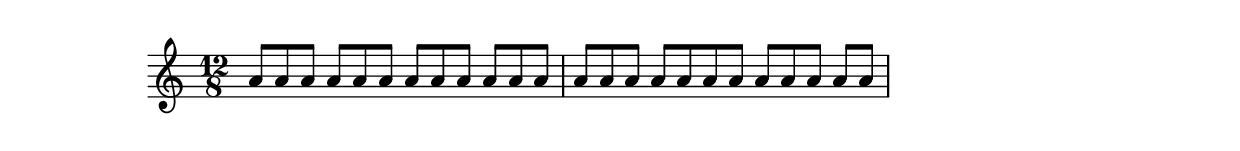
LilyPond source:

%% http://lsr.di.unimi.it/LSR/Item?id=524
%% see also http://lilypond.org/doc/v2.18/Documentation/snippets/rhythms#rhythms-reverting-default-beam-endings

\relative c'' {
  \time 12/8

  % Default beaming
  a8 a a a a a a a a a a a

  % Set new values for beam endings
  \set Score.beatStructure = #'(3 4 3 2)
  a8 a a a a a a a a a a a
}
